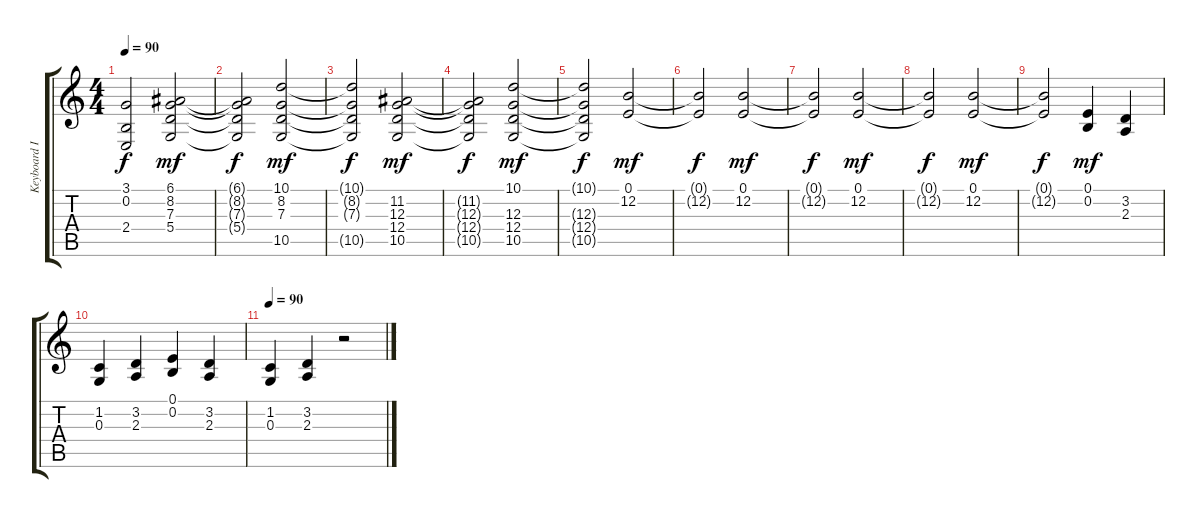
\track ("Keyboard II" "Keyboard I") {instrument pad4choir}
\staff {score tabs}
\tuning (E4 B3 G3 D3 A2 E2) {hide}
\ts (4 4)
\tempo 90
\clef g2
\ks c
(3.1{t} 0.2{t} 2.4{t}).2{dy f} (6.1 8.2 7.3 5.4).2{dy mf} |
(6.1{t} 8.2{t} 7.3{t} 5.4{t}).2{dy f} (10.1 8.2 7.3 10.5).2{dy mf} |
(10.1{t} 8.2{t} 7.3{t} 10.5{t}).2{dy f} (11.2 12.3 12.4 10.5).2{dy mf} |
(11.2{t} 12.3{t} 12.4{t} 10.5{t}).2{dy f} (10.1 12.3 12.4 10.5).2{dy mf} |
(10.1{t} 12.3{t} 12.4{t} 10.5{t}).2{dy f} (0.1 12.2).2{dy mf} |
(0.1{t} 12.2{t}).2{dy f} (0.1 12.2).2{dy mf} |
(0.1{t} 12.2{t}).2{dy f} (0.1 12.2).2{dy mf} |
(0.1{t} 12.2{t}).2{dy f} (0.1 12.2).2{dy mf} |
(0.1{t} 12.2{t}).2{dy f} (0.1 0.2).4{dy mf} (3.2 2.3).4 |
(1.2 0.3).4 (3.2 2.3).4 (0.1 0.2).4 (3.2 2.3).4 |
\tempo 90
(1.2 0.3).4 (3.2 2.3).4 r.2
